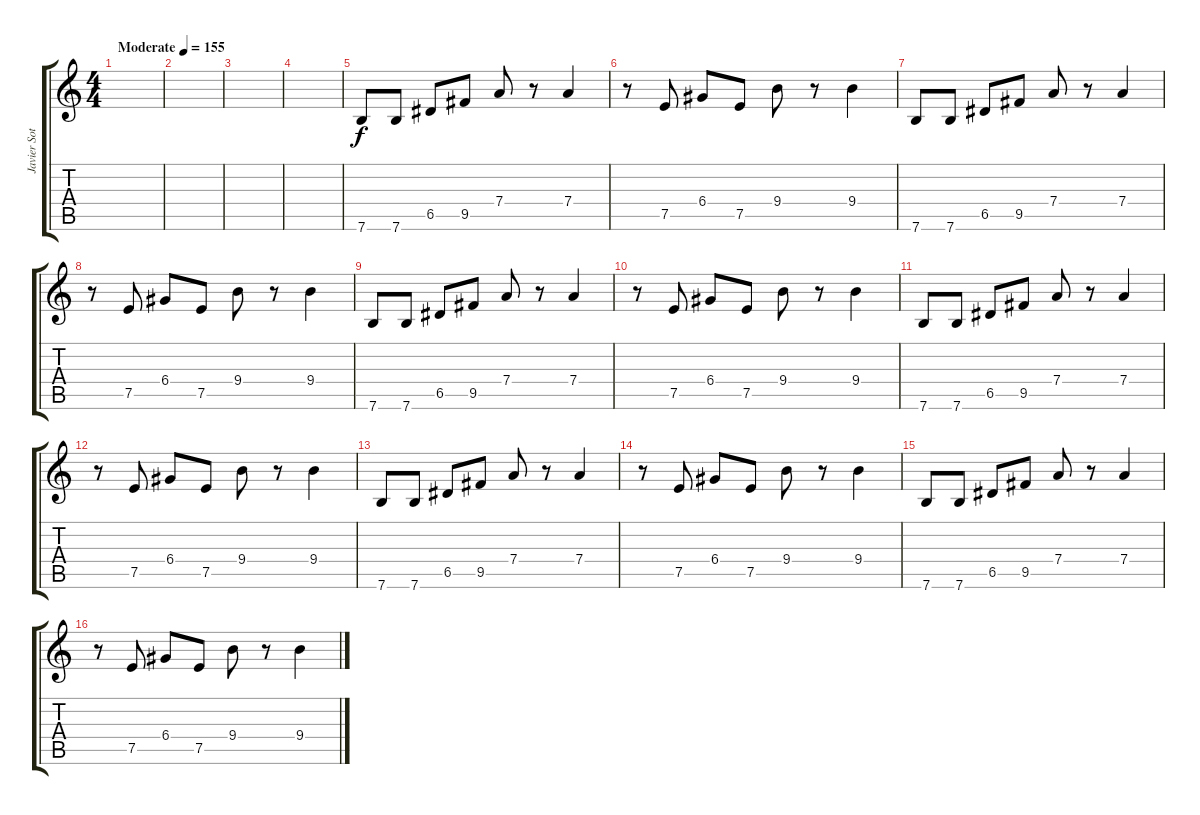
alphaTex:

\track ("Javier Soto" "Javier Sot") {instrument overdrivenguitar}
\staff {score tabs}
\tuning (E4 B3 G3 D3 A2 E2) {hide}
\ts (4 4)
\tempo (155 "Moderate")
\clef g2
\ks c
|
|
|
|
7.6.8 7.6.8 6.5.8 9.5.8 7.4.8 r.8 7.4.4 |
r.8 7.5.8 6.4.8 7.5.8 9.4.8 r.8 9.4.4 |
7.6.8 7.6.8 6.5.8 9.5.8 7.4.8 r.8 7.4.4 |
r.8 7.5.8 6.4.8 7.5.8 9.4.8 r.8 9.4.4 |
7.6.8 7.6.8 6.5.8 9.5.8 7.4.8 r.8 7.4.4 |
r.8 7.5.8 6.4.8 7.5.8 9.4.8 r.8 9.4.4 |
7.6.8 7.6.8 6.5.8 9.5.8 7.4.8 r.8 7.4.4 |
r.8 7.5.8 6.4.8 7.5.8 9.4.8 r.8 9.4.4 |
7.6.8 7.6.8 6.5.8 9.5.8 7.4.8 r.8 7.4.4 |
r.8 7.5.8 6.4.8 7.5.8 9.4.8 r.8 9.4.4 |
7.6.8 7.6.8 6.5.8 9.5.8 7.4.8 r.8 7.4.4 |
r.8 7.5.8 6.4.8 7.5.8 9.4.8 r.8 9.4.4
